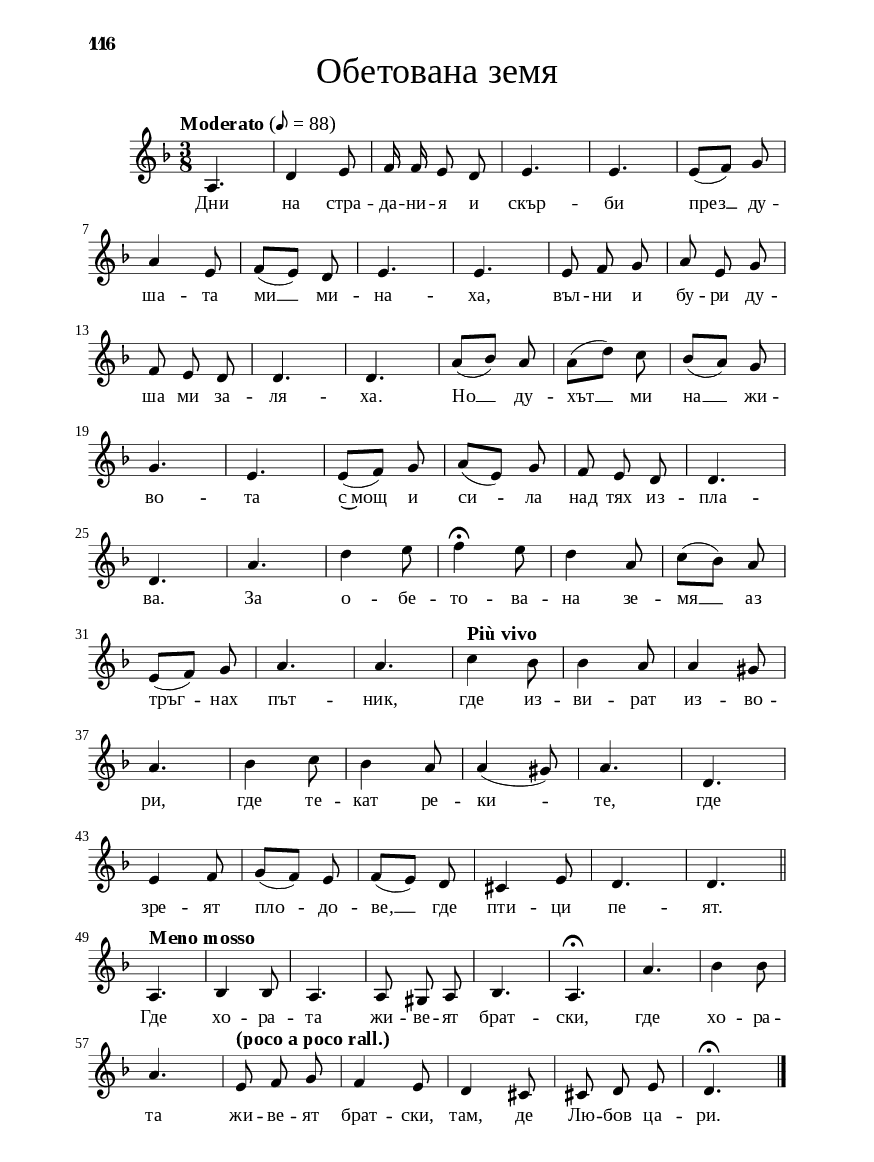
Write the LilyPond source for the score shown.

\version "2.24.4"

\include "include/globals.ily"

\bookpart {
  \label #'ref134
  \tocItem \markup "Обетована земя"
  \paper {
      print-first-page-number = ##t
      bookpart-level-page-numbering = ##t
    print-all-headers = ##t
    print-page-number = ##t
      first-page-number = #116


    % put page numbers on the top and change the font style.
    oddHeaderMarkup = \markup
    \fill-line {
      ""
      \unless \on-first-page-of-part \fromproperty #'header:instrument
      \if \should-print-page-number \abs-fontsize #7 { \number \fromproperty #'page:page-number-string }
    }
    %% evenHeaderMarkup would inherit the value of
    %% oddHeaderMarkup if it were not defined here
    evenHeaderMarkup = \markup
    \fill-line {
      \if \should-print-page-number \abs-fontsize #7 { \number \fromproperty #'page:page-number-string }
      \unless \on-first-page-of-part \fromproperty #'header:instrument
      ""
    }

    oddFooterMarkup = \markup ""

    evenFooterMarkup = ""
    left-margin = 1.5\cm
    right-margin = 1.5\cm
    top-margin = 1\cm
    bottom-margin = 1.2\cm
    ragged-bottom = ##t % do not spread the staves to fill the whole vertical space
    top-markup-spacing.basic-distance = 0\mm % margin between page number and system for the first page
    top-system-spacing.basic-distance = 10\mm % margin between page number and system for the other pages

    % change distance between staves
    system-system-spacing =
    #'((basic-distance . 13)
       (minimum-distance . 6)
       (padding . 1)
       (stretchability . 12))
  }
  \score {
    \include "include/score-layout.ily"


    \new Voice \relative c' {
      \clef treble
      \key d \minor
      \time 3/8
      \tempoFunc "Moderato" 8 "88"
      \autoBeamOff
      a4. | % 2
      d4  e8 | % 3
      f16  f16  e8  d8 | % 4
      e4. | % 5
      e4. | % 6
      e8 ( [  f8 ) ]  g8 \break | % 7
      a4  e8 | % 8
      f8 ( [  e8 ) ]  d8 | % 9
      e4. |
      e4. | % 11
      e8  f8  g8 | % 12
      a8  e8  g8 \break | % 13
      f8  e8  d8 | % 14
      d4. | % 15
      d4. | % 16
      a'8 ( [  bes8 ) ]  a8 | % 17
      a8 ( [  d8 ) ]  c8 | % 18
      bes8 ( [  a8 ) ]  g8 \break | % 19
      g4. |
      e4. | % 21
      e8 ( [  f8 ) ]  g8 | % 22
      a8 ( [  e8 ) ]  g8 | % 23
      f8  e8  d8 | % 24
      d4. \break | % 25
      d4. | % 26
      a'4. | % 27
      d4  e8 | % 28
      f4 ^\fermata  e8 | % 29
      d4  a8 |
      c8 ( [  bes8 ) ]  a8 \break | % 31
      e8 ( [  f8 ) ]  g8 | % 32
      a4. | % 33
      a4. | % 34
      \tempo "Più vivo" c4 bes8 | % 35
      bes4  a8 | % 36
      a4  gis8 \break | % 37
      a4. | % 38
      bes4  c8 | % 39
      bes4  a8 |
      a4 (  gis8 ) | % 41
      a4. | % 42
      d,4. \break | % 43
      e4  f8 | % 44
      g8 ( [  f8 ) ]  e8 | % 45
      f8 ( [  e8 ) ]  d8 | % 46
      cis4  e8 | % 47
      d4. | % 48
      d4. \break | \bar "||" % 49
      \tempo "Meno mosso" a4. |
      bes4  bes8 | % 51
      a4. | % 52
      a8  gis8  a8 | % 53
      bes4. | % 54
      a4. ^\fermata | % 55
      a'4. | % 56
      bes4  bes8 \break | % 57
      a4. | % 58
      \tempo "(poco a poco rall.)" e8 f8
      g8 | % 59
      f4  e8 |
      d4  cis8 | % 61
      cis8  d8  e8 | % 62
      d4. ^\fermata \bar "|."
    }

    \addlyrics {
      Дни на стра -- да -- ни -- я и
      скър -- би през __  ду -- ша -- та
      ми __  ми -- на -- ха, въл -- ни и
      бу -- ри ду -- ша ми за -- ля -- ха.
      Но __   ду -- хът __  ми на __ жи
      -- во -- та с~мощ  и си -- ла
      над тях из -- пла -- ва. За о --
      бе -- то -- ва -- на зе -- мя __  аз
      тръг -- нах път -- ник, где из
      -- ви -- рат из -- во -- ри, где те --
      кат ре -- ки -- те, где зре --
      ят пло -- до -- ве, __ где пти
      -- ци пе -- ят. Где хо -- ра -- та
      жи -- ве -- ят брат -- ски, где хо
      -- ра -- та жи -- ве -- ят брат --
      ски, там, де Лю -- бов ца -- ри.}

      \header {
        title = \titleFunc #'ref_desc_11 "Обетована земя" "Obetovana zemja"
      }

      \midi{}

    } % score


  } % bookpart
